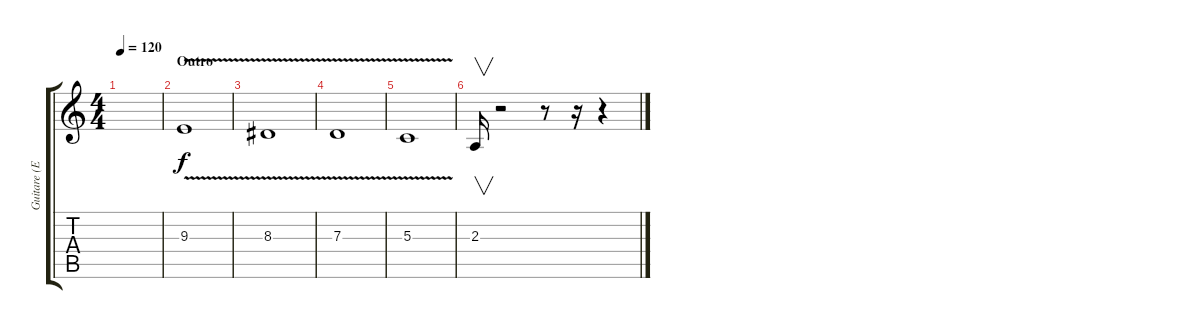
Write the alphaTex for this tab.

\track ("Guitare (Effet)" "Guitare (E") {instrument lead1square}
\staff {score tabs}
\tuning (E4 B3 G3 D3 A2 E2) {hide}
\ts (4 4)
\tempo 120
\clef g2
\ks c
|
\section ("" "Outro")
9.3{v}.1 |
8.3{v}.1 |
7.3{v}.1 |
5.3{v}.1 |
2.3.16{v} r.2 r.8 r.16 r.4
